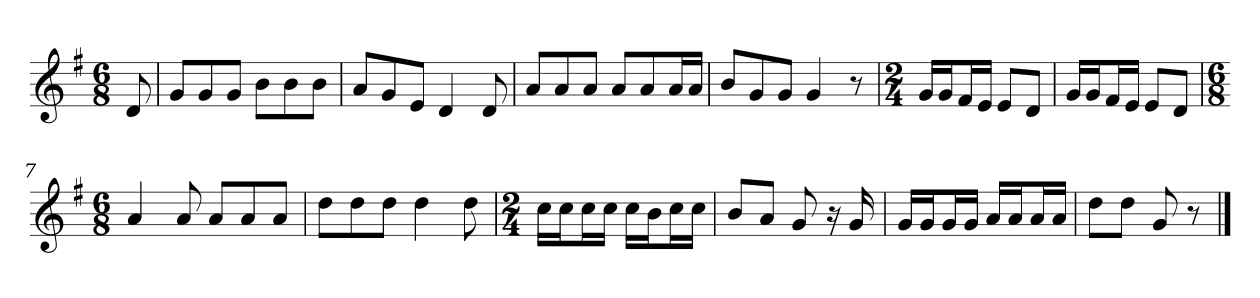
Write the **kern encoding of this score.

**kern
*part1
*staff1
*k[f#]
*M6/8
*MM120
=
8d
=1
8gL
8g
8gJ
8bL
8b
8bJ
=2
8aL
8g
8eJ
4d
8d
=3
8aL
8a
8aJ
8aL
8a
16aL
16aJJ
=4
8bL
8g
8gJ
4g
8r
=5
*M2/4
16gLL
16gJ
16f#L
16eJJ
8eL
8dJ
=6
16gLL
16gJ
16f#L
16eJJ
8eL
8dJ
=7
*M6/8
4a
8a
8aL
8a
8aJ
=8
8ddL
8dd
8ddJ
4dd
8dd
=9
*M2/4
16ccLL
16ccJ
16ccL
16ccJJ
16ccLL
16bJ
16ccL
16ccJJ
=10
8bL
8aJ
8g
16r
16g
=11
16gLL
16gJ
16gL
16gJJ
16aLL
16aJ
16aL
16aJJ
=12
8ddL
8ddJ
8g
8r
==
*-
